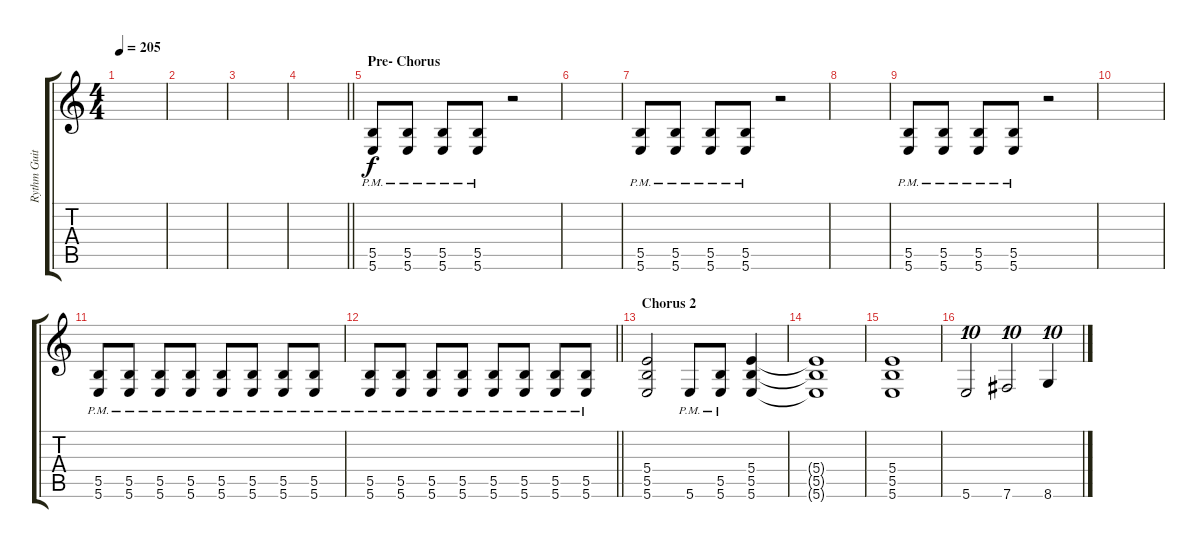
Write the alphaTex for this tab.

\track ("Rythm Guitar" "Rythm Guit") {instrument distortionguitar}
\staff {score tabs}
\tuning (Db4 Ab3 E3 B2 Gb2 B1) {hide}
\ts (4 4)
\tempo 205
\clef g2
\ks c
|
|
|
\barLineRight lightlight
|
\section ("" "Pre- Chorus")
(5.5{pm} 5.6{pm}).8{balance 0} (5.5{pm} 5.6{pm}).8 (5.5{pm} 5.6{pm}).8 (5.5{pm} 5.6{pm}).8 r.2 |
|
(5.5{pm} 5.6{pm}).8{balance 16} (5.5{pm} 5.6{pm}).8 (5.5{pm} 5.6{pm}).8 (5.5{pm} 5.6{pm}).8 r.2 |
|
(5.5{pm} 5.6{pm}).8{balance 0} (5.5{pm} 5.6{pm}).8 (5.5{pm} 5.6{pm}).8 (5.5{pm} 5.6{pm}).8 r.2 |
|
(5.5{pm} 5.6{pm}).8{balance 8} (5.5{pm} 5.6{pm}).8 (5.5{pm} 5.6{pm}).8 (5.5{pm} 5.6{pm}).8 (5.5{pm} 5.6{pm}).8 (5.5{pm} 5.6{pm}).8 (5.5{pm} 5.6{pm}).8 (5.5{pm} 5.6{pm}).8 |
\barLineRight lightlight
(5.5{pm} 5.6{pm}).8 (5.5{pm} 5.6{pm}).8 (5.5{pm} 5.6{pm}).8 (5.5{pm} 5.6{pm}).8 (5.5{pm} 5.6{pm}).8 (5.5{pm} 5.6{pm}).8 (5.5{pm} 5.6{pm}).8 (5.5{pm} 5.6{pm}).8 |
\section ("" "Chorus 2")
(5.4 5.5 5.6).2 5.6{pm}.8 (5.5 5.6{pm}).8 (5.4 5.5 5.6).4 |
(5.4{t} 5.5{t} 5.6{t}).1 |
(5.4 5.5 5.6).1 |
5.6.2{tu (10 8)} 7.6.2{tu (10 8)} 8.6.4{tu (10 8)}
